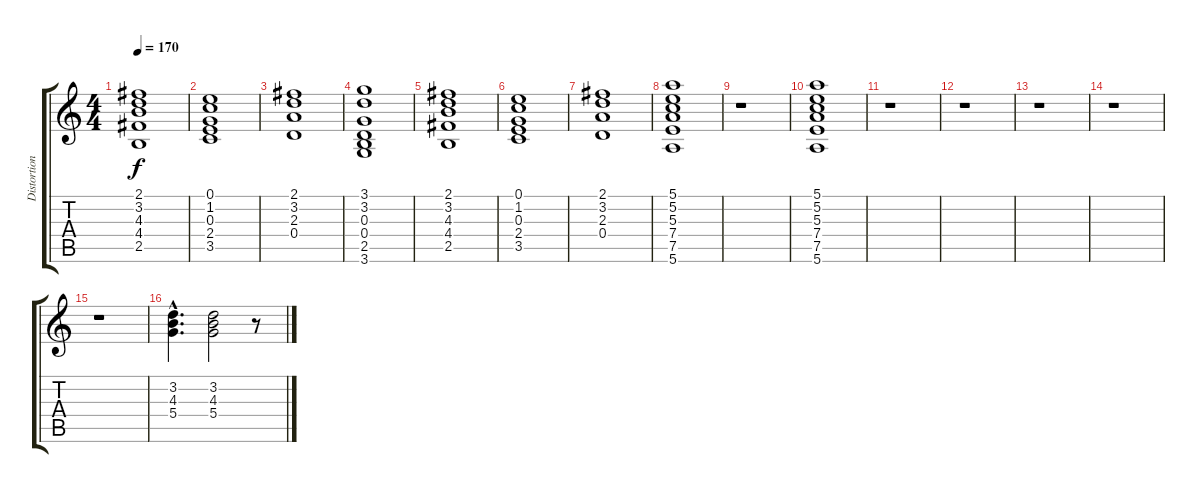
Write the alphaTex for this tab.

\track ("Distortion FX" "Distortion") {instrument distortionguitar}
\staff {score tabs}
\tuning (E4 B3 G3 D3 A2 E2) {hide}
\ts (4 4)
\tempo 170
\clef g2
\ks c
(2.1 3.2 4.3 4.4 2.5).1{dy f} |
(0.1 1.2 0.3 2.4 3.5).1 |
(2.1 3.2 2.3 0.4).1 |
(3.1 3.2 0.3 0.4 2.5 3.6).1 |
(2.1 3.2 4.3 4.4 2.5).1 |
(0.1 1.2 0.3 2.4 3.5).1 |
(2.1 3.2 2.3 0.4).1 |
(5.1 5.2 5.3 7.4 7.5 5.6).1 |
r.1 |
(5.1 5.2 5.3 7.4 7.5 5.6).1 |
r.1 |
r.1 |
r.1 |
r.1 |
r.1 |
(3.2{hac} 4.3{hac} 5.4{hac}).4{d} (3.2 4.3 5.4).2 r.8
